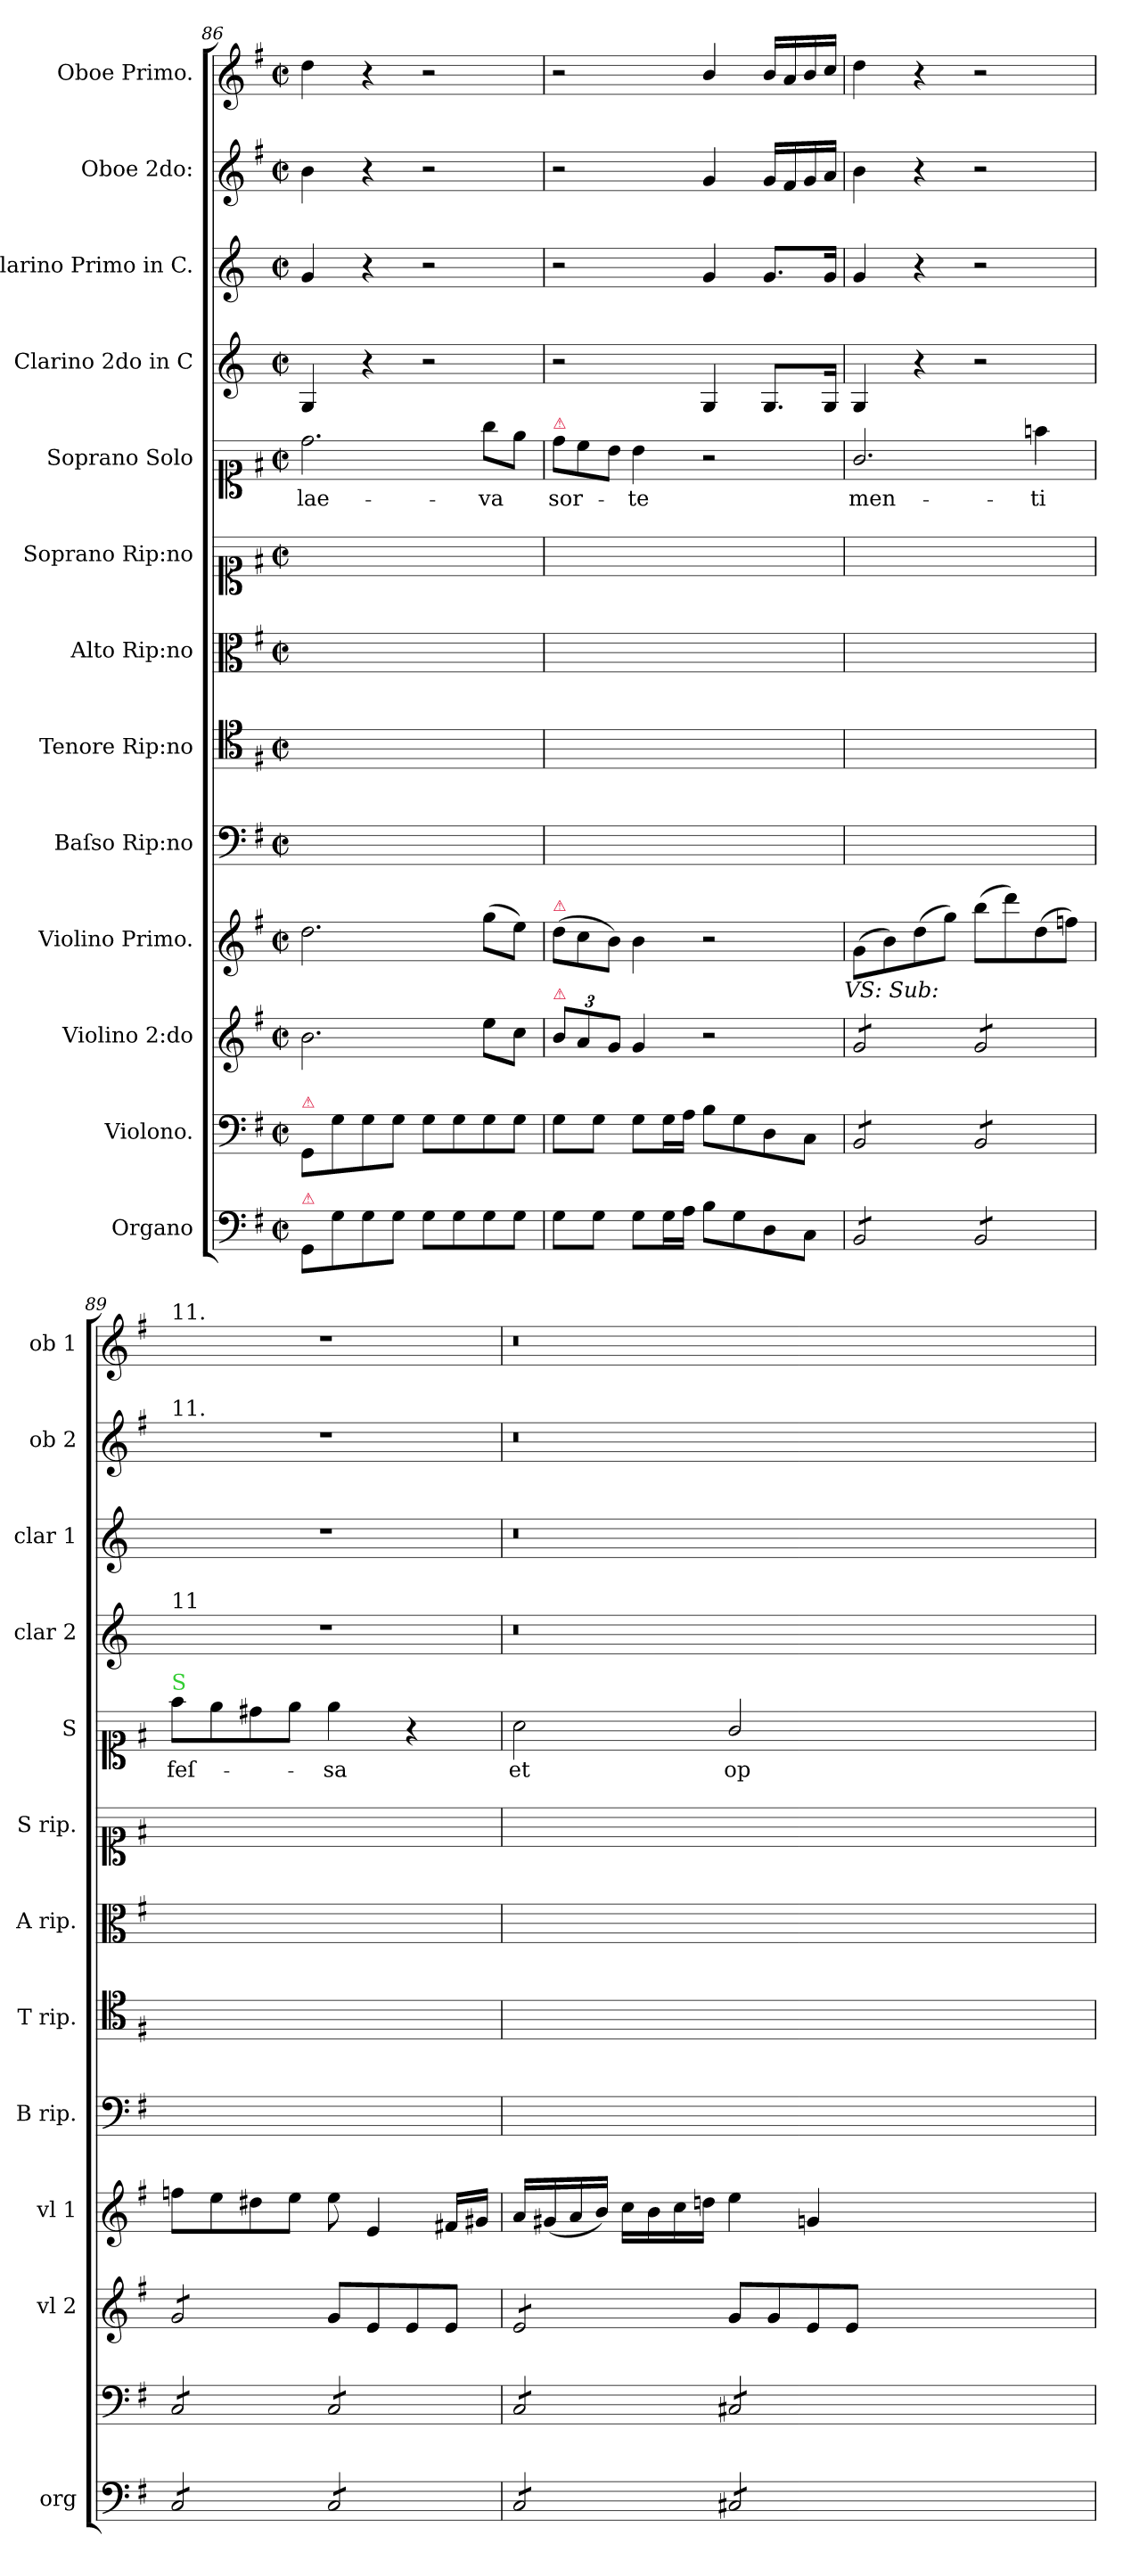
**kern	**kern	**kern	**kern	**kern	**kern	**kern	**kern	**kern	**text	**kern	**kern	**kern	**kern
*part13	*part12	*part11	*part10	*part9	*part8	*part7	*part6	*part5	*part5	*part4	*part3	*part2	*part1
*staff13	*staff12	*staff11	*staff10	*staff9	*staff8	*staff7	*staff6	*staff5	*staff5	*staff4	*staff3	*staff2	*staff1
*I"Organo	*I"Violono.	*I"Violino 2:do	*I"Violino Primo.	*I"Baſso Rip:no	*I"Tenore Rip:no	*I"Alto Rip:no	*I"Soprano Rip:no	*I"Soprano Solo	*	*I"Clarino 2do in C	*I"clarino Primo in C.	*I"Oboe 2do:	*I"Oboe Primo.
*I'org	*	*I'vl 2	*I'vl 1	*I'B rip.	*I'T rip.	*I'A rip.	*I'S rip.	*I'S	*	*I'clar 2	*I'clar 1	*I'ob 2	*I'ob 1
*clefF4	*clefF4	*clefG2	*clefG2	*clefF4	*clefC4	*clefC3	*clefC1	*clefC1	*	*clefG2	*clefG2	*clefG2	*clefG2
*k[f#]	*k[f#]	*k[f#]	*k[f#]	*k[f#]	*k[f#]	*k[f#]	*k[f#]	*k[f#]	*	*k[]	*k[]	*k[f#]	*k[f#]
*G:	*G:	*G:	*G:	*G:	*G:	*G:	*G:	*G:	*	*	*	*G:	*G:
*M2/2	*M2/2	*M2/2	*M2/2	*M2/2	*M2/2	*M2/2	*M2/2	*M2/2	*	*M2/2	*M2/2	*M2/2	*M2/2
*met(c|)	*met(c|)	*met(c|)	*met(c|)	*met(c|)	*met(c|)	*met(c|)	*met(c|)	*met(c|)	*	*met(c|)	*met(c|)	*met(c|)	*met(c|)
=86	=86	=86	=86	=86	=86	=86	=86	=86	=86	=86	=86	=86	=86
!	!LO:TX:a:color=crimson:t=⚠	!	!	!	!	!	!	!	!	!	!	!	!
!LO:TX:a:color=crimson:t=⚠	!	!	!	!	!	!	!	!	!	!	!	!	!
8GG/L	8GG/L	2.b\	2.dd\	1ryy	1ryy	1ryy	1ryy	2.dd\	lae-	4G/	4g/	4b\	4dd\
8G\	8G\	.	.	.	.	.	.	.	.	.	.	.	.
8G\	8G\	.	.	.	.	.	.	.	.	4r	4r	4r	4r
8G\J	8G\J	.	.	.	.	.	.	.	.	.	.	.	.
8G\L	8G\L	.	.	.	.	.	.	.	.	2r	2r	2r	2r
8G\	8G\	.	.	.	.	.	.	.	.	.	.	.	.
8G\	8G\	8ee\L	(8gg\L	.	.	.	.	8gg\L	-va	.	.	.	.
8G\J	8G\J	8cc\J	8ee\J)	.	.	.	.	8ee\J	.	.	.	.	.
=87	=87	=87	=87	=87	=87	=87	=87	=87	=87	=87	=87	=87	=87
*	*	*	*Xtuplet	*	*	*	*	*Xtuplet	*	*	*	*	*
!	!	!	!	!	!	!	!	!LO:TX:a:color=crimson:t=⚠	!	!	!	!	!
!	!	!	!LO:TX:a:color=crimson:t=⚠	!	!	!	!	!	!	!	!	!	!
!	!	!LO:TX:a:color=crimson:t=⚠	!	!	!	!	!	!	!	!	!	!	!
8G\L	8G\L	12b/L	(12dd\L	1ryy	1ryy	1ryy	1ryy	12dd\L	sor-	2r	2r	2r	2r
.	.	12a/	12cc\	.	.	.	.	12cc\	.	.	.	.	.
8G\J	8G\J	.	.	.	.	.	.	.	.	.	.	.	.
.	.	12g/J	12b\J)	.	.	.	.	12b\J	.	.	.	.	.
8G\L	8G\L	4g/	4b\	.	.	.	.	4b\	-te	.	.	.	.
16G\L	16G\L	.	.	.	.	.	.	.	.	.	.	.	.
16A\JJ	16A\JJ	.	.	.	.	.	.	.	.	.	.	.	.
8B\L	8B\L	2r	2r	.	.	.	.	2r	.	4G/	4g/	4g/	4b/
8G\	8G\	.	.	.	.	.	.	.	.	.	.	.	.
8D\	8D\	.	.	.	.	.	.	.	.	8.G/L	8.g/L	16g/LL	16b/LL
.	.	.	.	.	.	.	.	.	.	.	.	16f#/	16a/
8C\J	8C\J	.	.	.	.	.	.	.	.	.	.	16g/	16b/
.	.	.	.	.	.	.	.	.	.	16G/Jk	16g/Jk	16a/JJ	16cc/JJ
!	!	!	!LO:TX:b:i:t=VS&colon; Sub&colon;	!	!	!	!	!	!	!	!	!	!
=88	=88	=88	=88	=88	=88	=88	=88	=88	=88	=88	=88	=88	=88
*tremolo	*	*	*	*	*	*	*	*	*	*	*	*	*
*	*tremolo	*	*	*	*	*	*	*	*	*	*	*	*
*	*	*tremolo	*	*	*	*	*	*	*	*	*	*	*
8BB/L	8BB/L	8g/L	(8g\L	1ryy	1ryy	1ryy	1ryy	2.g/	men-	4G/	4g/	4b\	4dd\
8BB/	8BB/	8g/	8b\)	.	.	.	.	.	.	.	.	.	.
8BB/	8BB/	8g/	(8dd\	.	.	.	.	.	.	4r	4r	4r	4r
8BB/J	8BB/J	8g/J	8gg\J)	.	.	.	.	.	.	.	.	.	.
8BB/L	8BB/L	8g/L	(8bb\L	.	.	.	.	.	.	2r	2r	2r	2r
8BB/	8BB/	8g/	8ddd\)	.	.	.	.	.	.	.	.	.	.
8BB/	8BB/	8g/	(8dd\	.	.	.	.	4ffn\	-ti	.	.	.	.
8BB/J	8BB/J	8g/J	8ffn\J)	.	.	.	.	.	.	.	.	.	.
=89	=89	=89	=89	=89	=89	=89	=89	=89	=89	=89	=89	=89	=89
!	!	!	!	!	!	!	!	!	!	!	!	!	!LO:TX:a:t=11.
!	!	!	!	!	!	!	!	!	!	!	!	!LO:TX:a:t=11.	!
!	!	!	!	!	!	!	!	!	!	!LO:TX:a:t=11	!	!	!
!	!	!	!	!	!	!	!	!LO:TX:a:color=limegreen:t=S	!	!	!	!	!
8C/L	8C/L	8g/L	8ffn\L	1ryy	1ryy	1ryy	1ryy	8ff#\L	feſ-	1r	1r	1r	1r
8C/	8C/	8g/	8ee\	.	.	.	.	8ee\	.	.	.	.	.
8C/	8C/	8g/	8dd#X\	.	.	.	.	8dd#X\	.	.	.	.	.
8C/J	8C/J	8g/J	8ee\J	.	.	.	.	8ee\J	.	.	.	.	.
*	*	*Xtremolo	*	*	*	*	*	*	*	*	*	*	*
8C/L	8C/L	8g/L	8ee\	.	.	.	.	4ee\	-sa	.	.	.	.
8C/	8C/	8e/	4e/	.	.	.	.	.	.	.	.	.	.
8C/	8C/	8e/	.	.	.	.	.	4r	.	.	.	.	.
8C/J	8C/J	8e/J	16f#X/LL	.	.	.	.	.	.	.	.	.	.
.	.	.	16g#X/JJ	.	.	.	.	.	.	.	.	.	.
=90	=90	=90	=90	=90	=90	=90	=90	=90	=90	=90	=90	=90	=90
*	*	*tremolo	*	*	*	*	*	*	*	*	*	*	*
8C/L	8C/L	8e/L	16a/LL	1ryy	1ryy	1ryy	1ryy	2a\	et	0.r	0.r	0.r	0.r
.	.	.	(16g#X/	.	.	.	.	.	.	.	.	.	.
8C/	8C/	8e/	16a/	.	.	.	.	.	.	.	.	.	.
.	.	.	16b/JJ)	.	.	.	.	.	.	.	.	.	.
8C/	8C/	8e/	16cc\LL	.	.	.	.	.	.	.	.	.	.
.	.	.	16b\	.	.	.	.	.	.	.	.	.	.
8C/J	8C/J	8e/J	16cc\	.	.	.	.	.	.	.	.	.	.
*	*	*Xtremolo	*	*	*	*	*	*	*	*	*	*	*
.	.	.	16ddn\JJ	.	.	.	.	.	.	.	.	.	.
8C#X/L	8C#X/L	8g/L	4ee\	.	.	.	.	2g/	op-	.	.	.	.
8C#X/	8C#X/	8g/	.	.	.	.	.	.	.	.	.	.	.
8C#X/	8C#X/	8e/	4gn/	.	.	.	.	.	.	.	.	.	.
8C#X/J	8C#X/J	8e/J	.	.	.	.	.	.	.	.	.	.	.
*	*Xtremolo	*	*	*	*	*	*	*	*	*	*	*	*
*Xtremolo	*	*	*	*	*	*	*	*	*	*	*	*	*
0ryy	0ryy	0ryy	0ryy	0ryy	0ryy	0ryy	0ryy	0ryy	.	.	.	.	.
=	=	=	=	=	=	=	=	=	=	=	=	=	=
*-	*-	*-	*-	*-	*-	*-	*-	*-	*-	*-	*-	*-	*-
